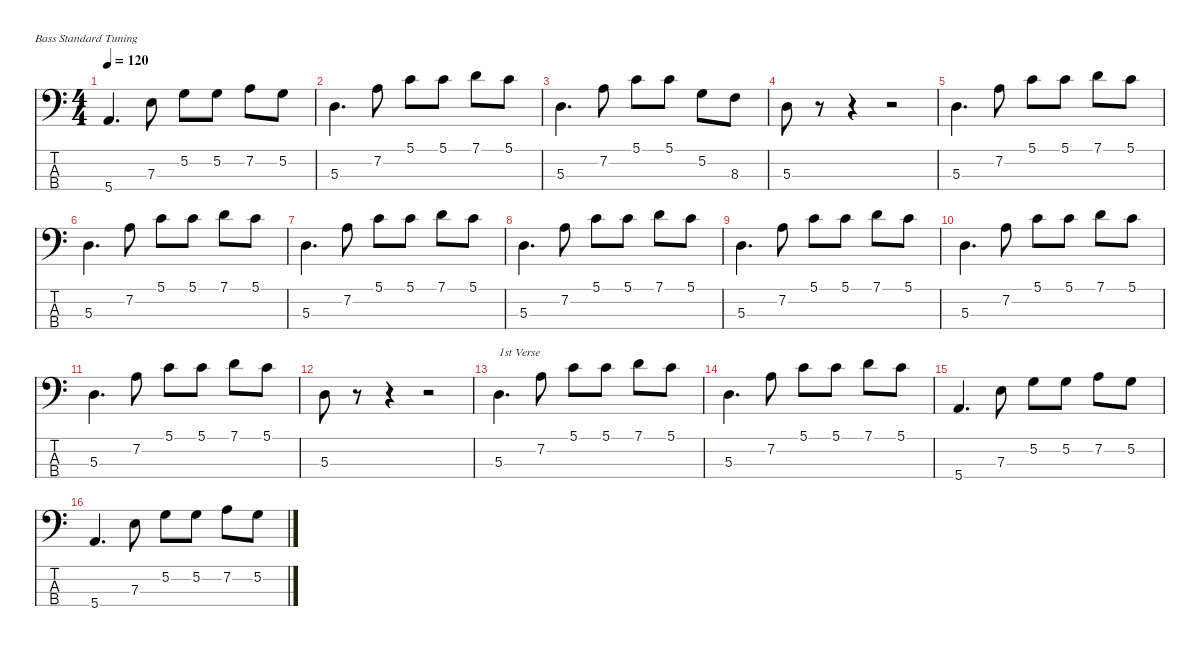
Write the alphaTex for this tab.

\defaultSystemsLayout 4
\hideDynamics
\bracketExtendMode nobrackets
\singleTrackTrackNamePolicy hidden
\multiTrackTrackNamePolicy hidden
\firstSystemTrackNameMode fullname
\firstSystemTrackNameOrientation horizontal
\otherSystemsTrackNameOrientation horizontal
\track ("Bass" "el.bs.") {instrument electricbassfinger}
\staff {score tabs}
\tuning (G2 D2 A1 E1)
\ts (4 4)
\tempo 120
\clef f4
\ks c
5.4.4{d dy f beam Up} 7.3.8{beam Down} 5.2.8{beam Down} 5.2.8{beam Down} 7.2.8{beam Down} 5.2.8{beam Down} |
5.3.4{d beam Down} 7.2.8{beam Down} 5.1.8{beam Down} 5.1.8{beam Down} 7.1.8{beam Down} 5.1.8{beam Down} |
5.3.4{d beam Down} 7.2.8{beam Down} 5.1.8{beam Down} 5.1.8{beam Down} 5.2.8{beam Down} 8.3.8{beam Down} |
5.3.8{beam Down} r.8{beam Down} r.4{beam Down} r.2{beam Down} |
5.3.4{d beam Down} 7.2.8{beam Down} 5.1.8{beam Down} 5.1.8{beam Down} 7.1.8{beam Down} 5.1.8{beam Down} |
5.3.4{d beam Down} 7.2.8{beam Down} 5.1.8{beam Down} 5.1.8{beam Down} 7.1.8{beam Down} 5.1.8{beam Down} |
5.3.4{d beam Down} 7.2.8{beam Down} 5.1.8{beam Down} 5.1.8{beam Down} 7.1.8{beam Down} 5.1.8{beam Down} |
5.3.4{d beam Down} 7.2.8{beam Down} 5.1.8{beam Down} 5.1.8{beam Down} 7.1.8{beam Down} 5.1.8{beam Down} |
5.3.4{d beam Down} 7.2.8{beam Down} 5.1.8{beam Down} 5.1.8{beam Down} 7.1.8{beam Down} 5.1.8{beam Down} |
5.3.4{d beam Down} 7.2.8{beam Down} 5.1.8{beam Down} 5.1.8{beam Down} 7.1.8{beam Down} 5.1.8{beam Down} |
5.3.4{d beam Down} 7.2.8{beam Down} 5.1.8{beam Down} 5.1.8{beam Down} 7.1.8{beam Down} 5.1.8{beam Down} |
5.3.8{beam Down} r.8{beam Down} r.4{beam Down} r.2{beam Down} |
5.3.4{d txt "1st Verse" beam Down} 7.2.8{beam Down} 5.1.8{beam Down} 5.1.8{beam Down} 7.1.8{beam Down} 5.1.8{beam Down} |
5.3.4{d beam Down} 7.2.8{beam Down} 5.1.8{beam Down} 5.1.8{beam Down} 7.1.8{beam Down} 5.1.8{beam Down} |
5.4.4{d beam Up} 7.3.8{beam Down} 5.2.8{beam Down} 5.2.8{beam Down} 7.2.8{beam Down} 5.2.8{beam Down} |
5.4.4{d beam Up} 7.3.8{beam Down} 5.2.8{beam Down} 5.2.8{beam Down} 7.2.8{beam Down} 5.2.8{beam Down}
